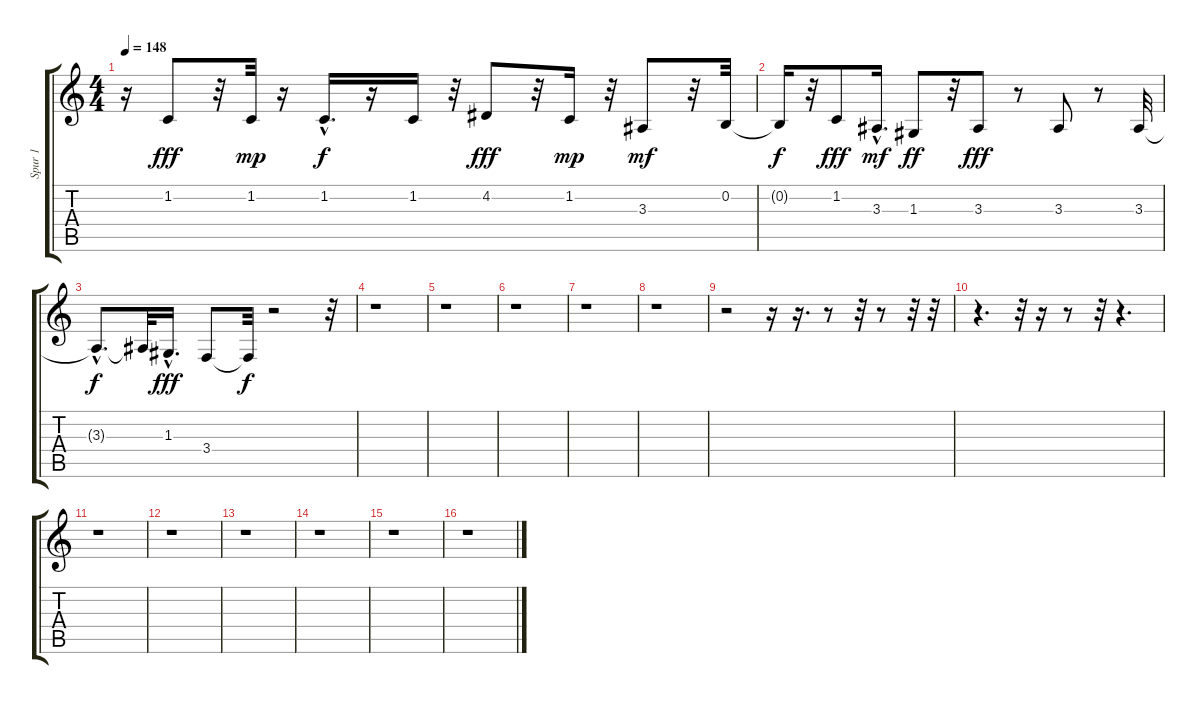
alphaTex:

\track ("Spur 1" "Spur 1") {instrument lead4chiff}
\staff {score tabs}
\tuning (E4 B3 G3 D3 A2 E2) {hide}
\ts (4 4)
\tempo 148
\clef g2
\ks c
r.16{dy fff} 1.2.8 r.32 1.2.32{dy mp} r.16 1.2{hac}.16{d dy f} r.16 1.2.16 r.32 4.2.8{dy fff} r.32 1.2.16{dy mp} r.32 3.3.8{dy mf} r.32 0.2.32 |
0.2{t}.16{dy f} r.32 1.2.8{dy fff} 3.3{hac}.16{d dy mf} 1.3.8{dy ff} r.32 3.3.8{dy fff} r.8 3.3.8 r.8 3.3.32 |
3.3{hac t}.8{d dy f} 3.3{t}.32 1.3{hac}.16{d dy fff} 3.4.8 3.4{t}.32{dy f} r.2 r.32 |
r.1 |
r.1 |
r.1 |
r.1 |
r.1 |
r.2 r.16 r.16{d volume 7} r.8 r.32 r.8 r.32 r.32 |
r.4{d} r.32 r.16 r.8 r.32 r.4{d} |
r.1 |
r.1 |
r.1 |
r.1 |
r.1 |
r.1
